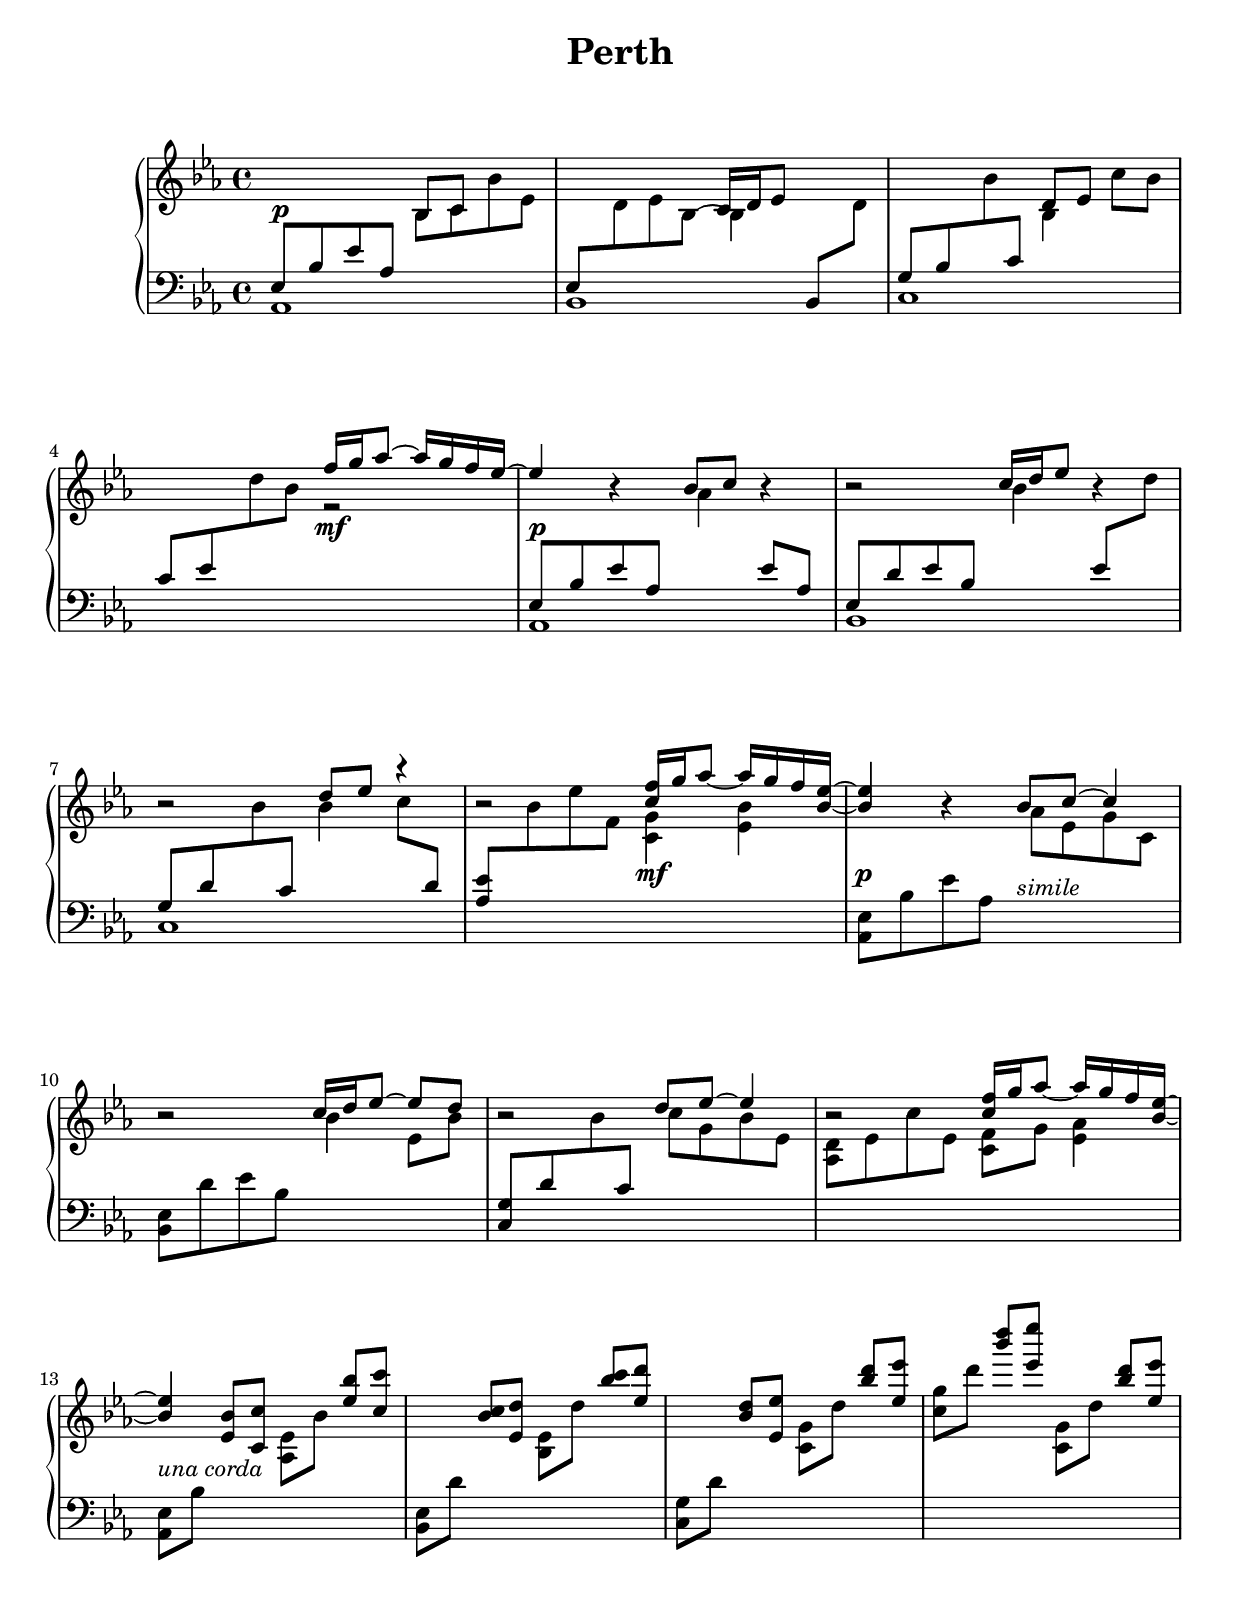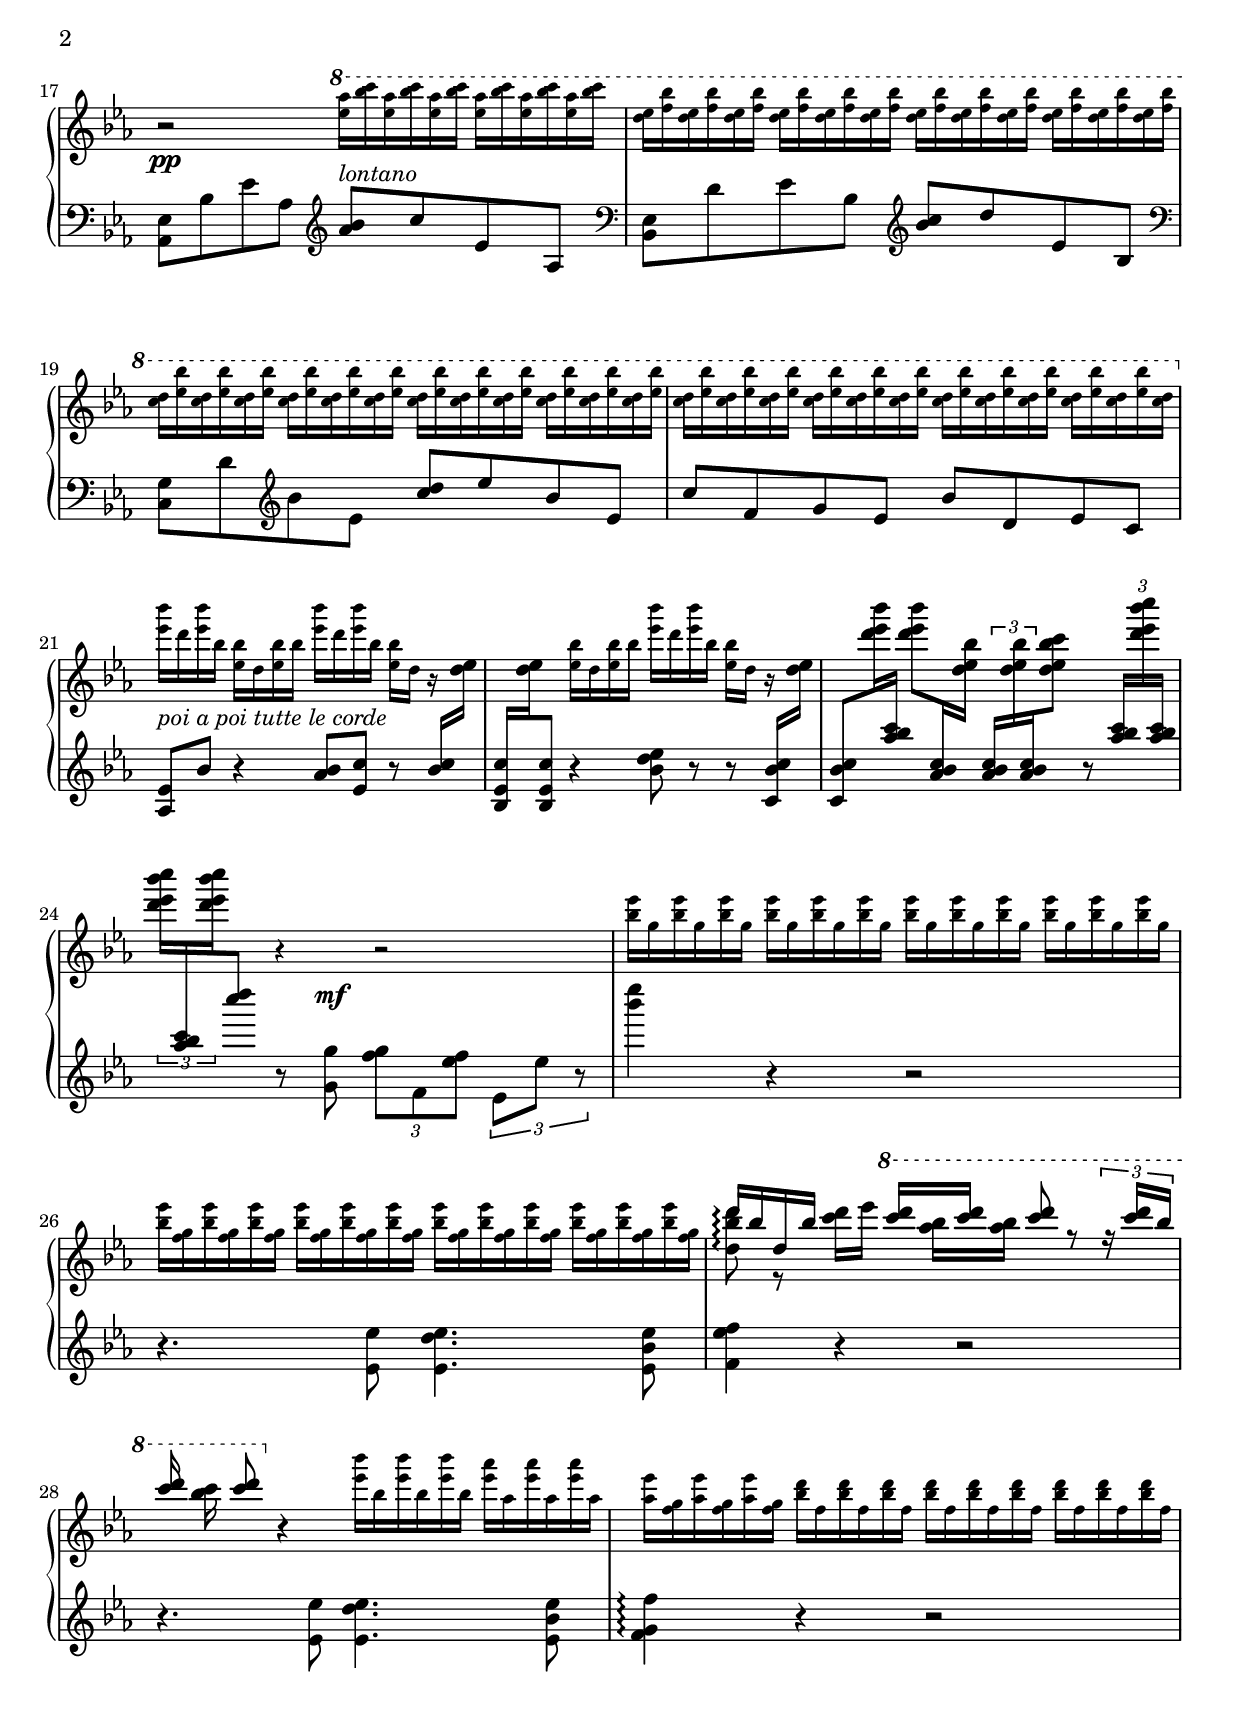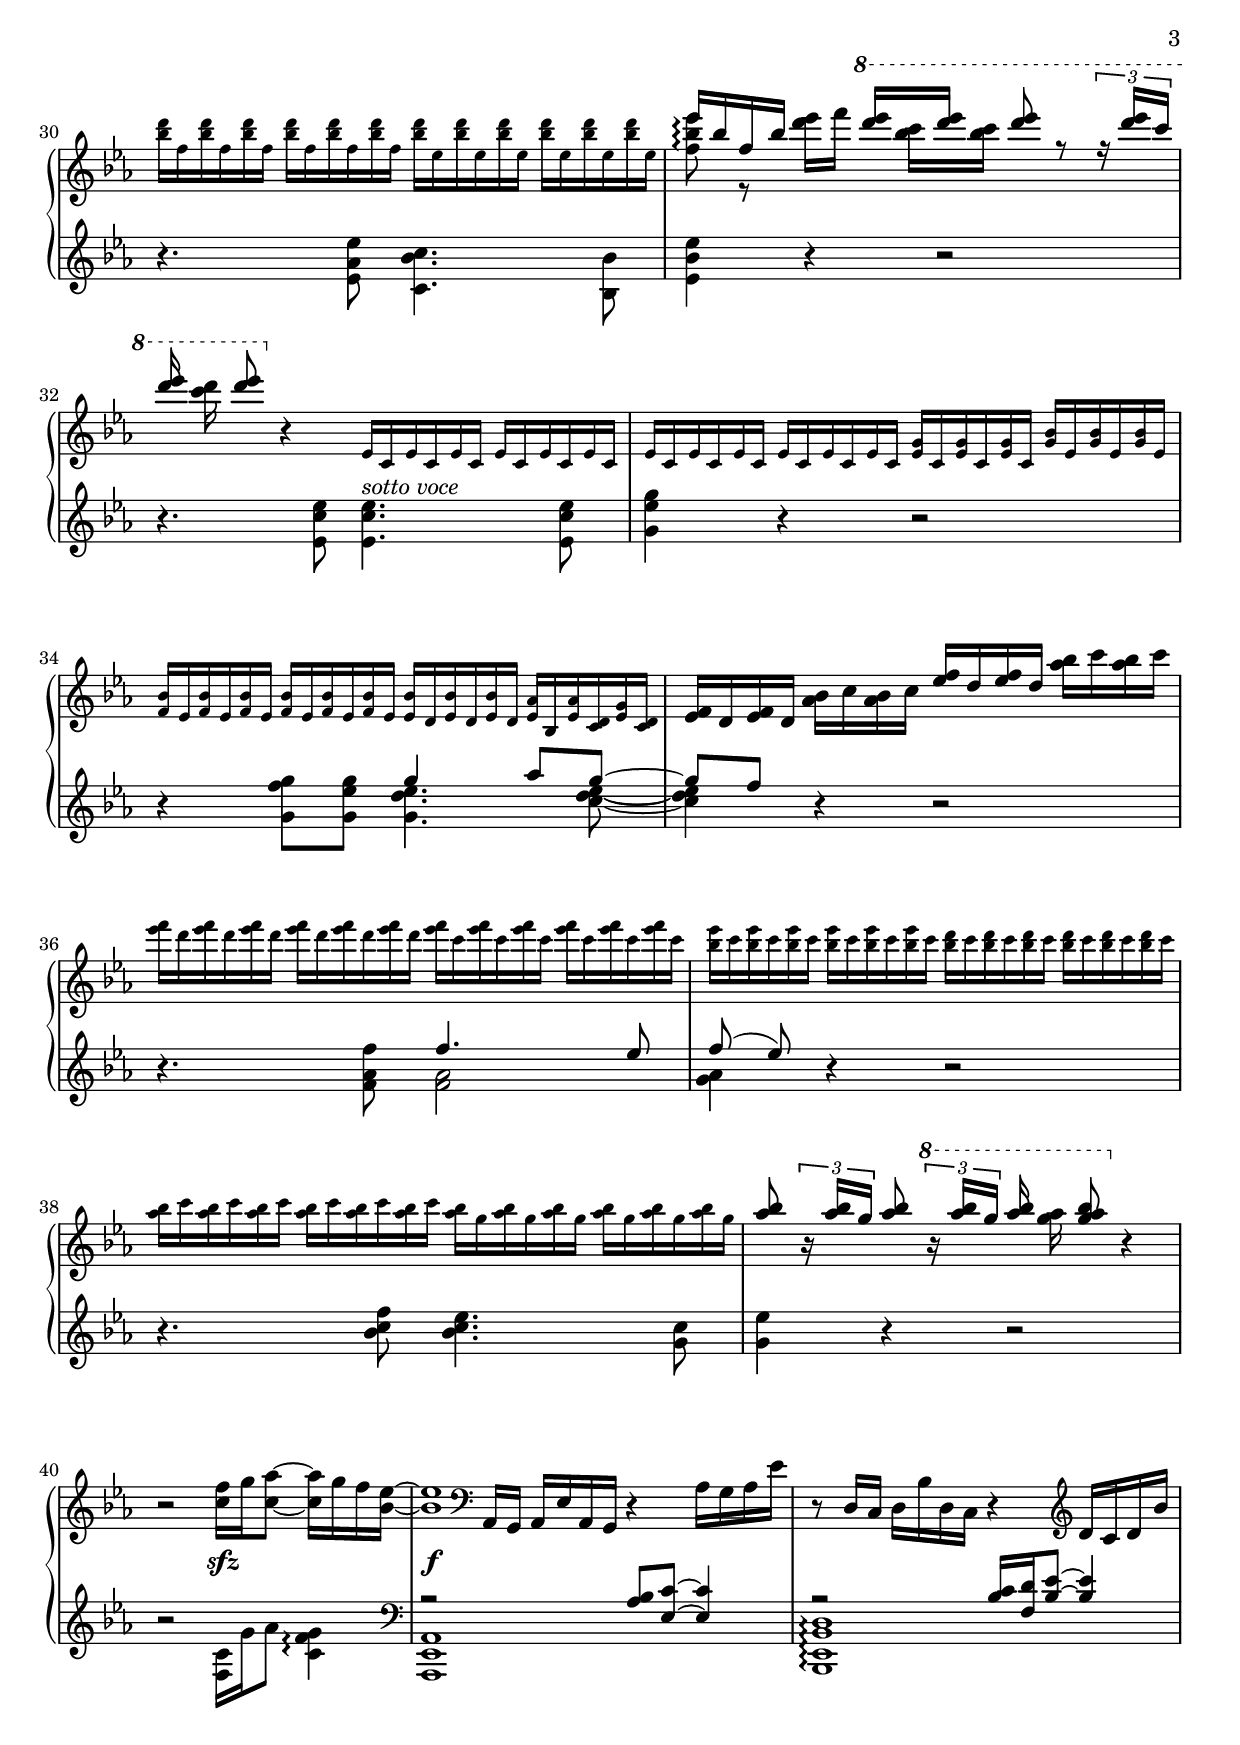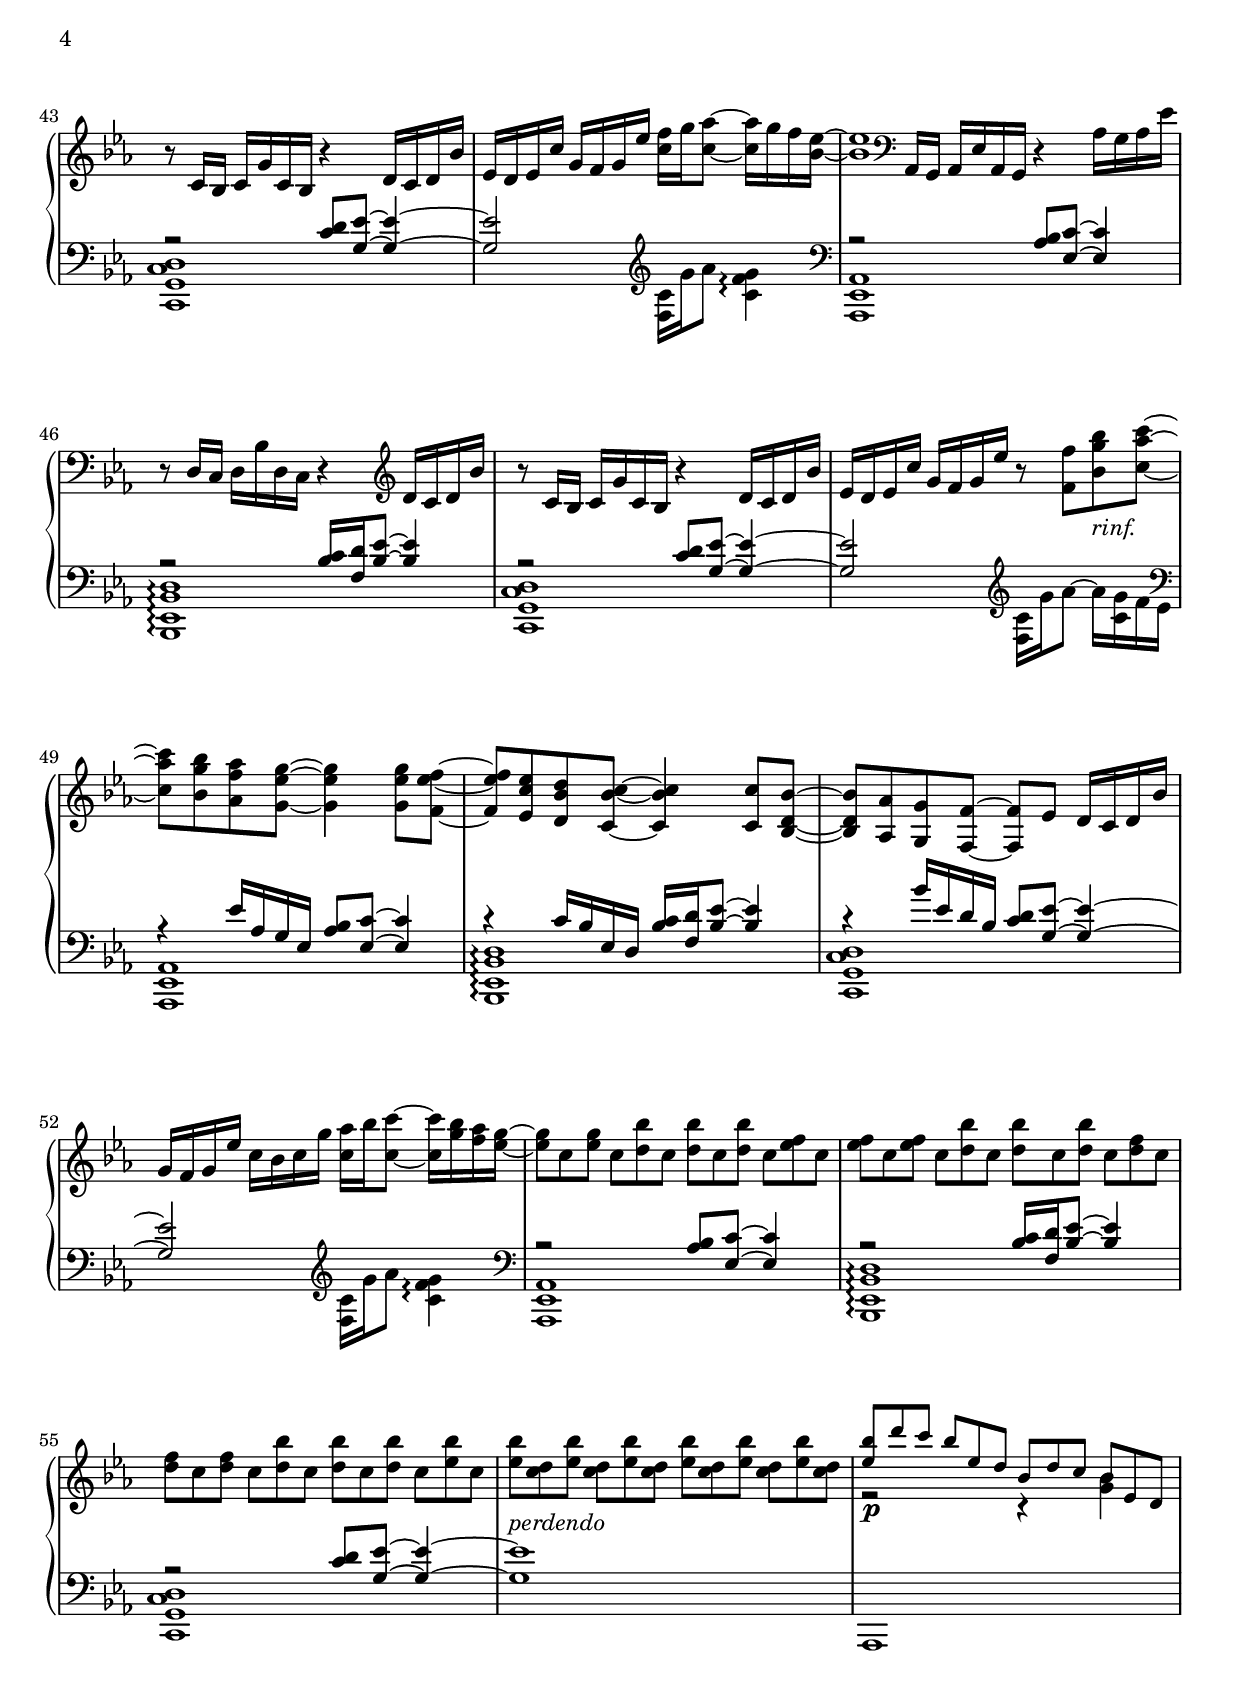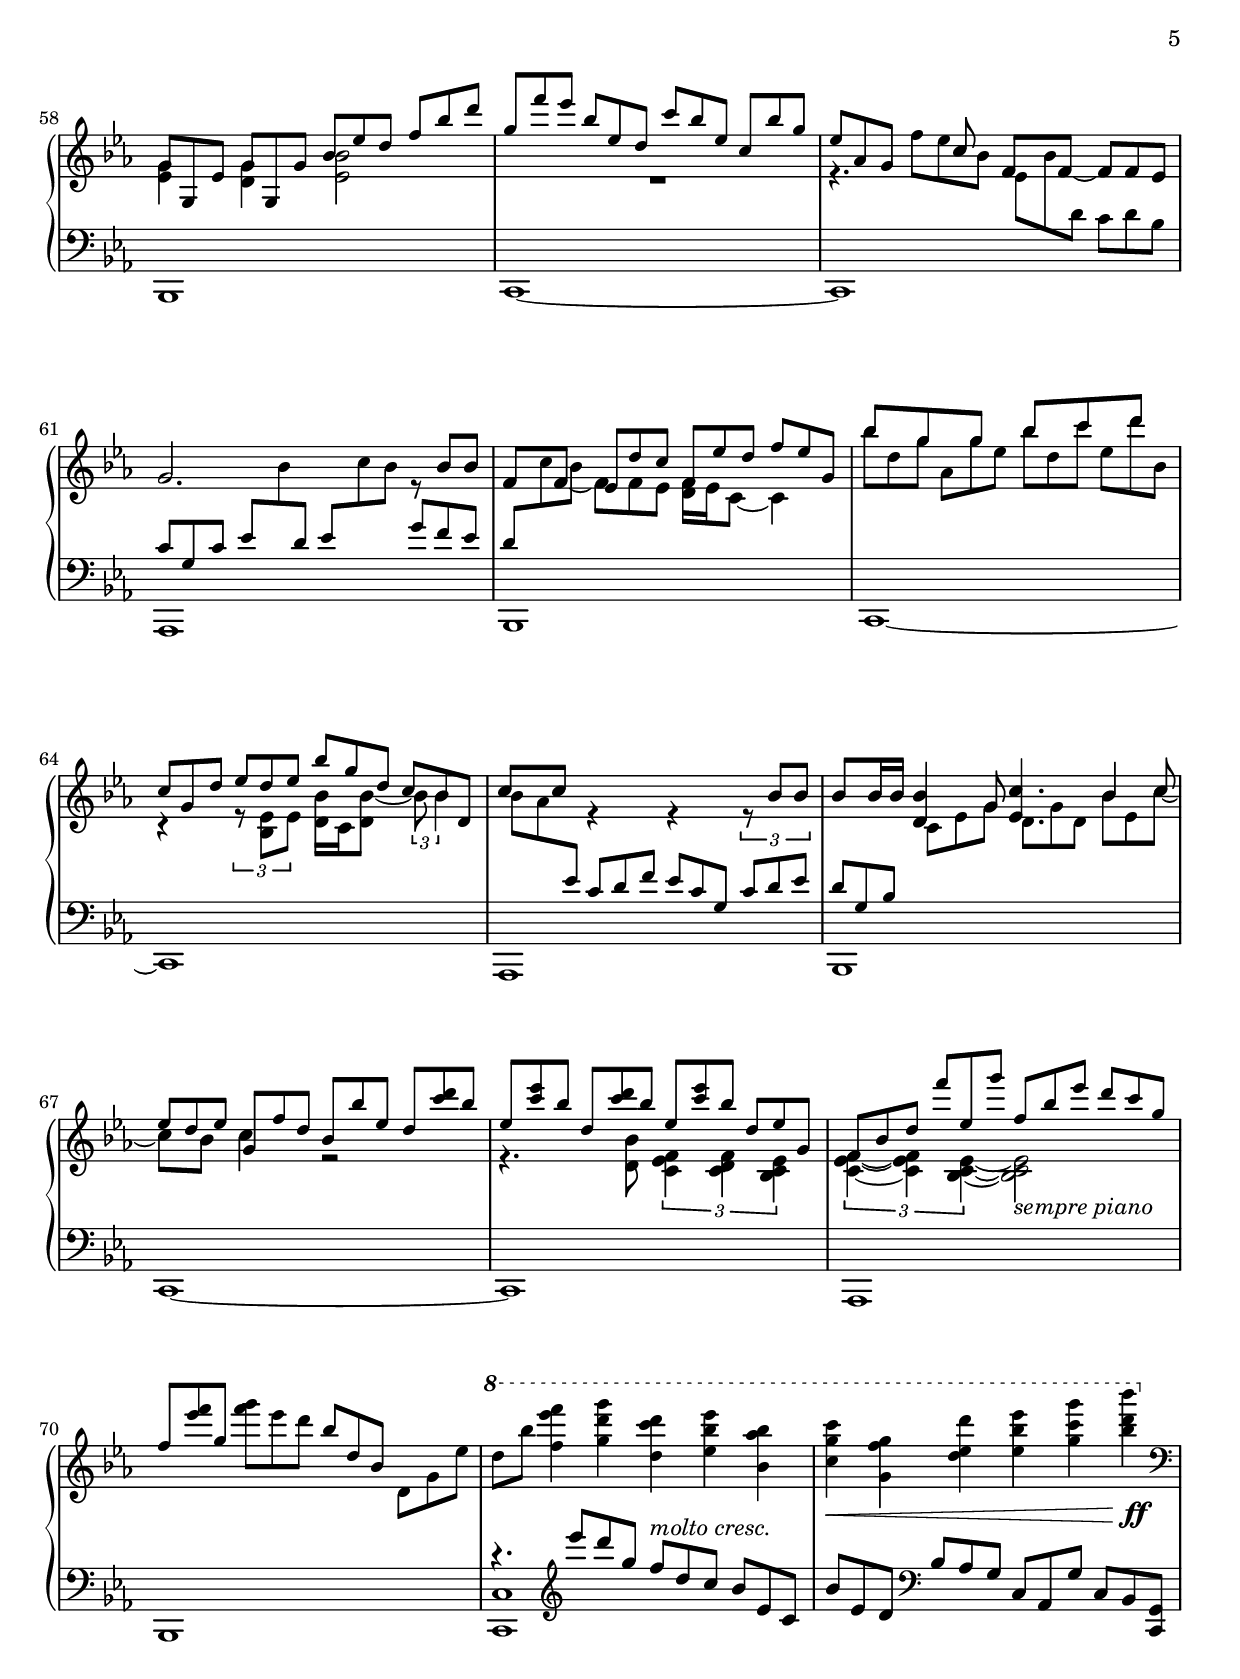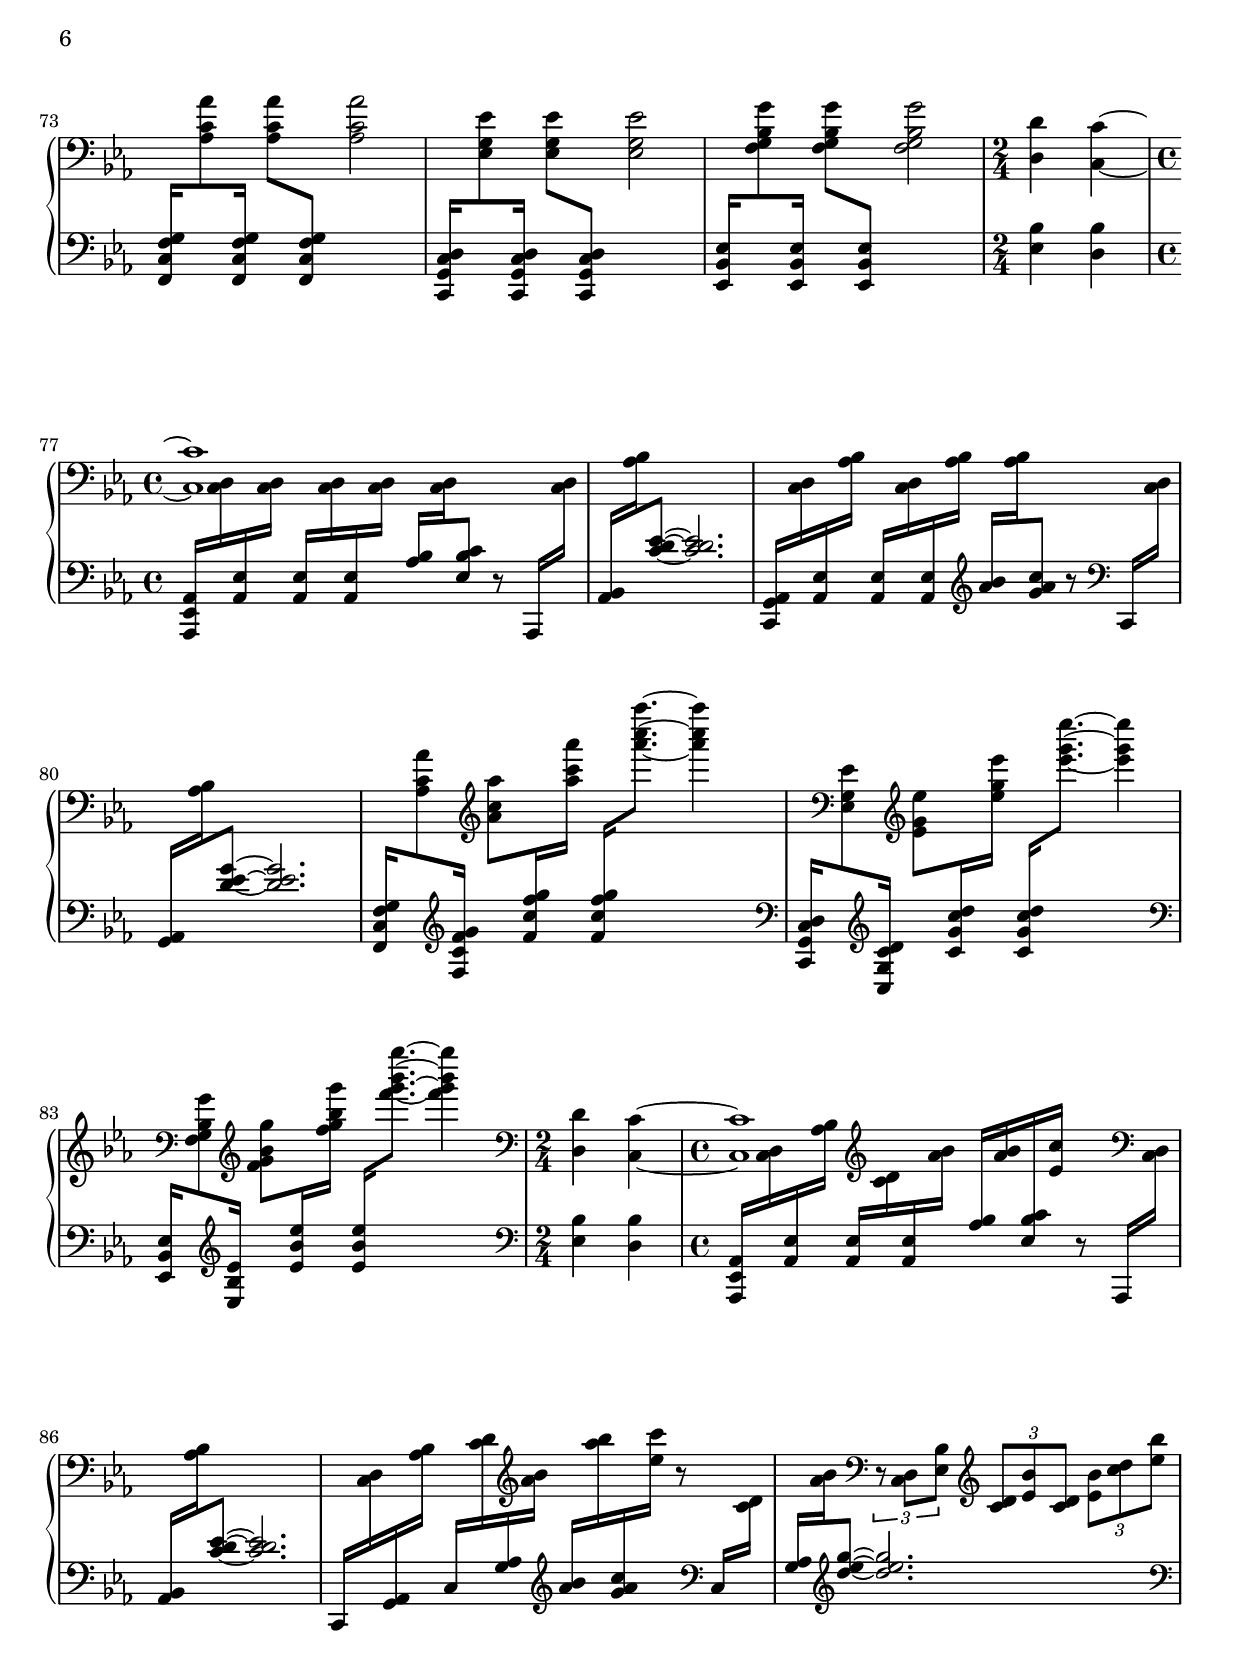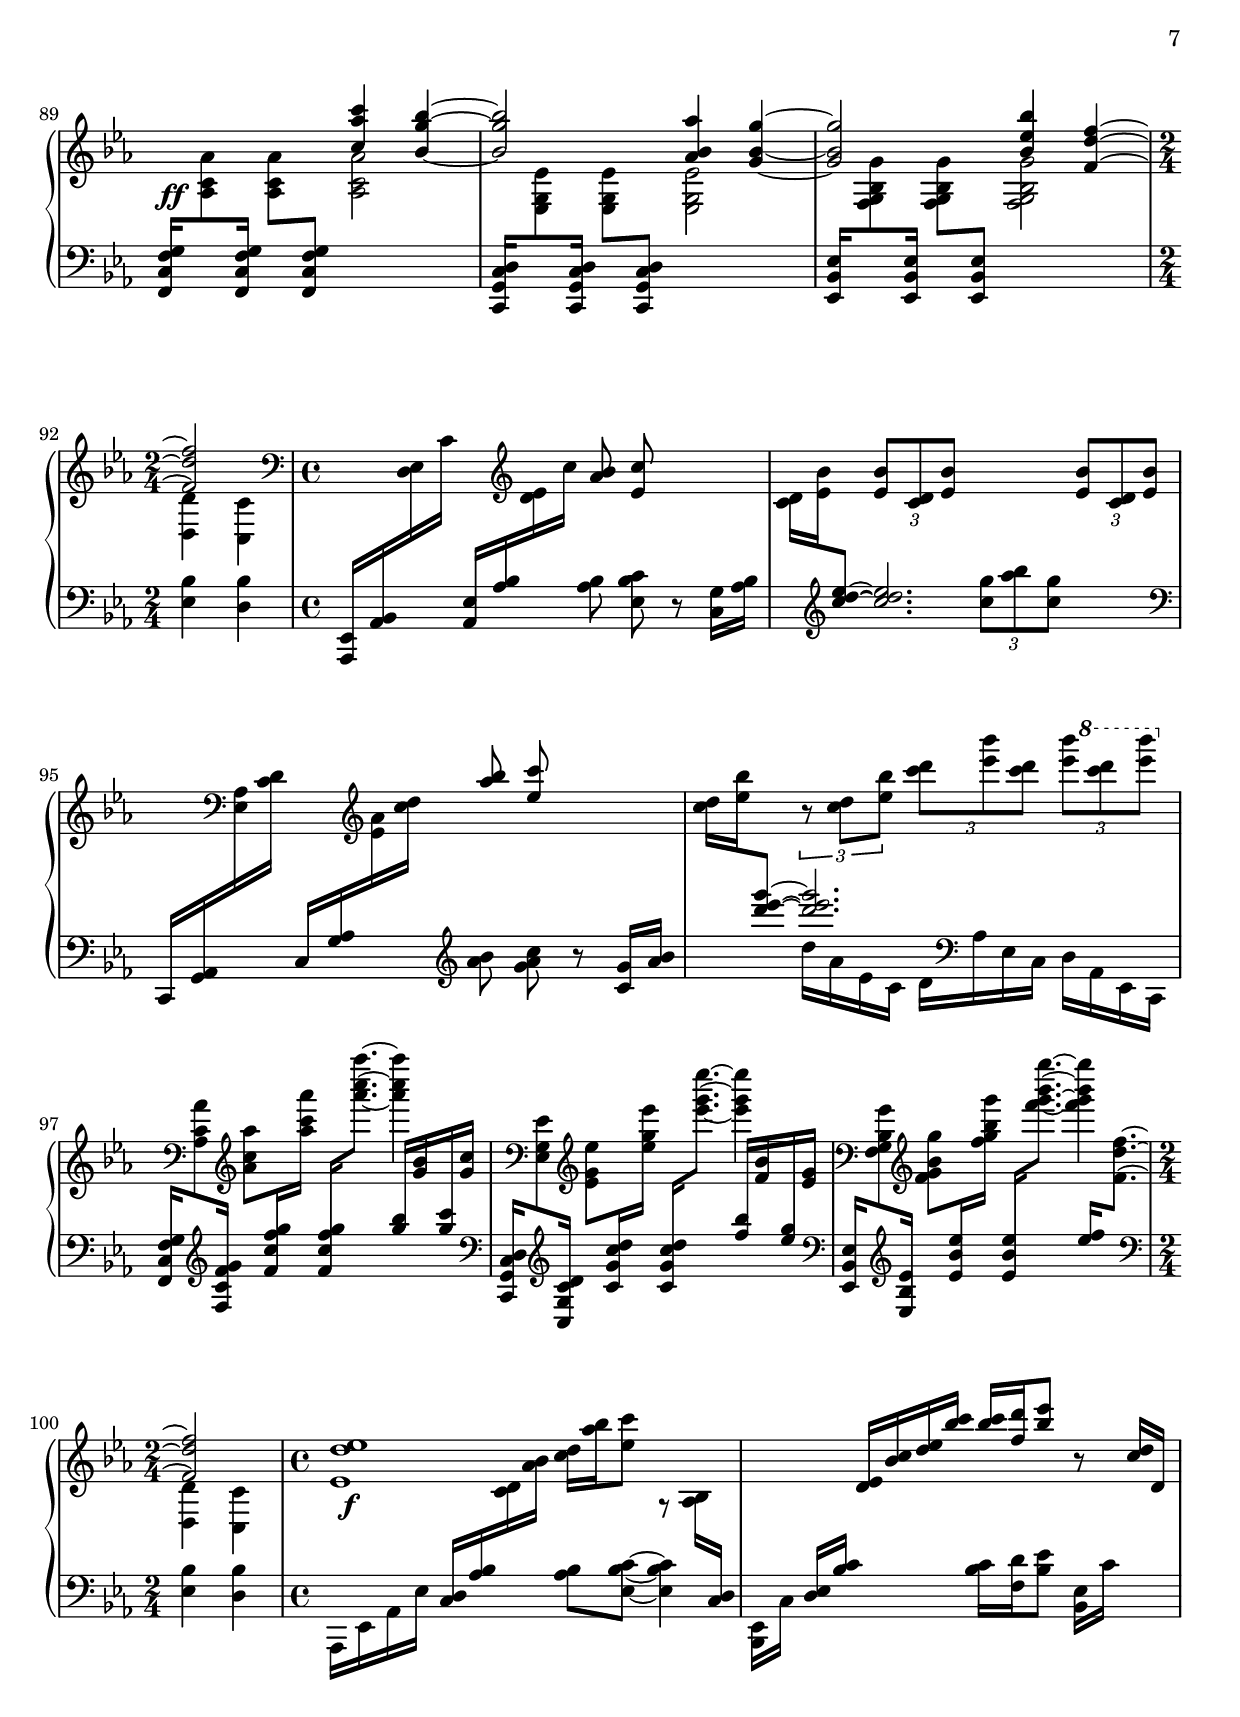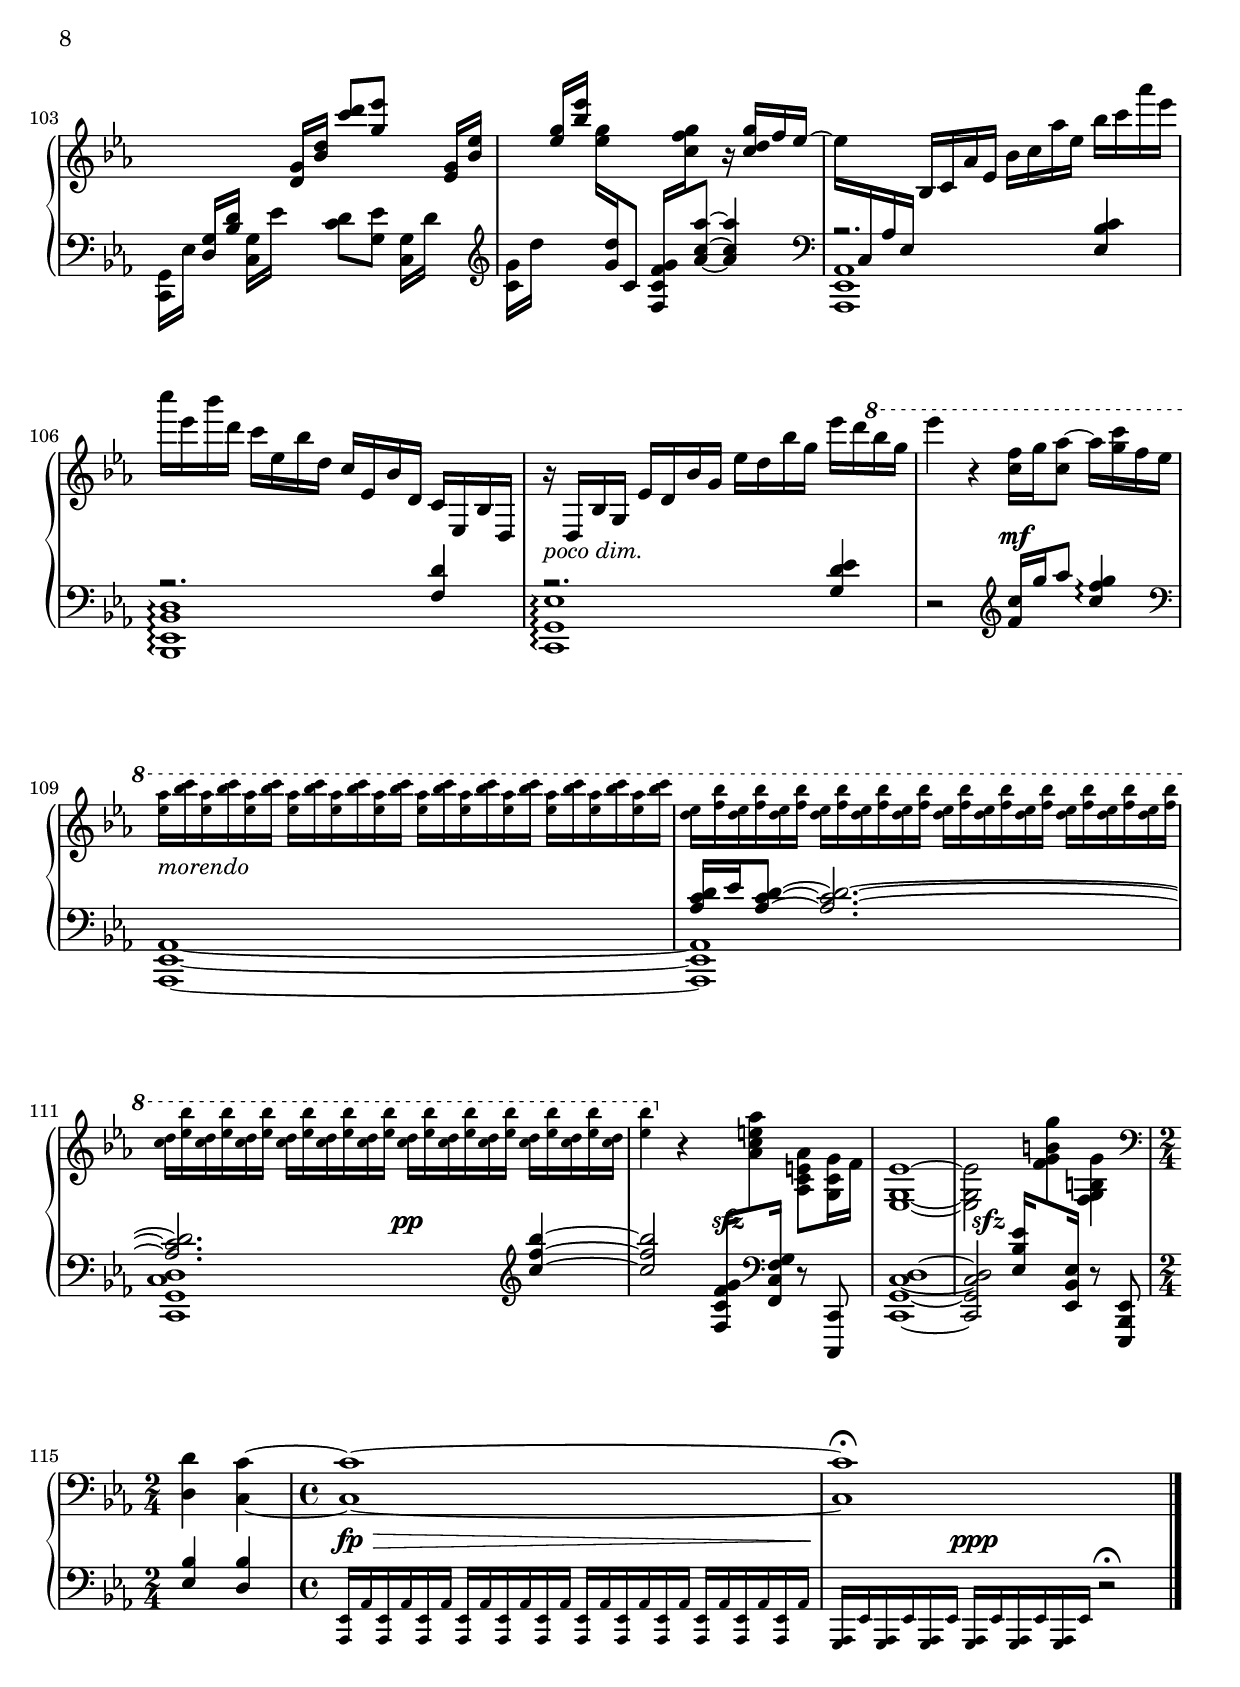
% Perth by Bon Iver
% transcribed for Piano

\version "2.18.2"

\header {
	title = "Perth"
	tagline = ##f
}
\paper {
	ragged-last-bottom = false
}


lh = { \change Staff = "LH" }
rh = { \change Staff = "RH" }
su = { \stemUp }
sn = { \stemNeutral }
sd = { \stemDown }
trips =
#(define-music-function (parser location my-music)
    (ly:music?)
    #{ \tuplet 3/2 { $my-music } #}
)
treb = { \clef treble }
bass = { \clef bass }


% intro

rhIntro = \relative c' {
    \su
    s2 bes8 c s4 |
    s2 c16 d es8 s4 |
    s2 d8 es s4 |
    s2 <<{ f'16 g aes8~ aes16 g f es~ | es4 }\\{ r2 | s4 }>>

        r4 bes8 c r4 |
    r2 c16 d es8 r4 |
    r2 d8 es r4 |
    r2 <f c>16 g aes8~ aes16 g f <es bes>~ |

    <es bes>4 r4 <<{ bes8 c~ c4 }\\{aes8 es g c, }>> |
    r2 <<{ c'16 d es8~ es d }\\{ bes4 es,8 bes' }>> |
    r2 <<{ d8 es~ es4 }\\{ c8 g bes es, }>> |
    r2 <f' c>16 g aes8~ aes16 g f <es bes>~ |

    \su <es bes>4 <bes es,>8 <c c,> s4 <bes' es,>8 <c c,> |
    s4 <c, bes>8 <d es,> s4 <c' bes>8 <d es,> |
    s4 <d, bes>8 <es es,> s4 <d' bes>8 <es es,> |
    s4 <d' bes>8 <es es,> s4 <d, bes>8 <es es,> |

    \sn
    r2 \ottava #1 \tiny <aes es>16*2/3 <bes c> <aes es> <bes c> <aes es> <bes c>
                              <aes es> <bes c> <aes es> <bes c> <aes es> <bes c> |
    <es, d>    <f bes> <es d> <f bes> <es d> <f bes> <es d> <f bes> <es d> <f bes> <es d> <f bes>
        <es d> <f bes> <es d> <f bes> <es d> <f bes> <es d> <f bes> <es d> <f bes> <es d> <f bes> |
    <d c>     <es bes'> <d c> <es bes'> <d c> <es bes'> <d c> <es bes'> <d c> <es bes'> <d c> <es bes'>
        <d c> <es bes'> <d c> <es bes'> <d c> <es bes'> <d c> <es bes'> <d c> <es bes'> <d c> <es bes'> |
    <d c>     <es bes'> <d c> <es bes'> <d c> <es bes'> <d c> <es bes'> <d c> <es bes'> <d c> <es bes'>
        <d c> <es bes'> <d c> <es bes'> <d c> <es bes'> <d c>16*4/5 <es bes'> <d c> <es bes'> <d c> |

    \ottava #0
    <es bes'>16 d <es bes'> bes <es, bes'> d <es bes'> bes' <es bes'> d <es bes'> bes <es, bes'> d r s |
    s4 <es bes'>16 d <es bes'> bes' <es bes'> d <es bes'> bes <es, bes'> d r s |
    s1 |
    s4 r4 r2 |
}

lhIntro = \relative c {
    <<{ es8 bes' es aes, \rh\sd bes c bes' es, |
        \lh\su es,8 \rh\sd d' es bes~ bes4 \lh\su bes,8 \rh\sd d' |
        \lh\su g,8 bes \rh\sd bes' \lh\su c, \rh\sd bes4 c'8 bes |
        \lh\su c,8 es \rh\sd d' bes s2 |
      } \\
      { aes,,1 | bes | c | s | }
    >>

    <<{ \lh\su es8 bes' es aes, \rh\sd aes'4 \lh\su es8 aes, |
        es d' es bes \rh\sd bes'4 \lh\su es,8 \rh\sd d' |
        \lh\su g,,8 d' \rh\sd bes' \lh\su c, \rh\sd bes'4 c8 \lh\su d, |
        <es aes,>8 \rh\sd bes' es f, <g c,>4 <bes es,> |
      } \\
      { aes,,1 | bes | c | s | }
    >>

    \lh\sn <es aes,>8 bes' es aes, s2 |
    <es bes>8 d' es bes s2 |
    \su <g c,>8 d' \rh\sd bes' \lh\su c, s2 |
    \rh\sd <d aes>8 es c' es, <f c> g <aes es>4 |

    \lh\sd <es, aes,>8 bes' s4 \rh <es aes,>8 bes' s4 |
    \lh    <es,, bes>8 d'   s4 \rh <es bes>8 d'    s4 |
    \lh    <g,, c,>8   d'   s4 \rh <g c,>8 d'      s4 |
           <g c,>8     d'   s4     <g,, c,>8 d'    s4 |

    \lh\sn <es,, aes,>8 bes' es aes, \treb <bes' aes> c es, aes, |
    \bass <es bes>8 d' es bes \treb <c' bes> d es, bes |
    \bass <g c,>8 d' \treb bes' es, <d' c> es bes es, |
    c'8 f, g es bes' d, es c |

    <es aes,>8 bes' r4 <bes aes>8 <c es,> r8 \su <c bes>16 \rh\sd <d es> |
    \lh\su <c es, bes>16 \rh\sd <d es> \lh\su <c es, bes>8  r4  \sn <bes d es>8 r  r \su <c bes c,>16 \rh\sd <d es> |
    \lh\su <c bes c,>8] \rh\sd <d' es bes'>16 \lh\su <c bes aes>
        \rh\sd <d es bes'>8 \lh\su <c, bes aes>16 \rh\sd <d es bes'>
        \lh\su \trips {<c bes aes>16 \rh\sd <d es bes'> \lh\su <c bes aes>} \rh\sd <d es bes' c>8
        \lh\su r8 \trips {<c' bes aes>16 \rh\sd <d es bes' c> \lh\su <c bes aes>} |
    \rh\sd \trips {<d es bes' c>16 \lh\su <c bes aes> \rh\sd <d es bes' c>} \lh\su <c' d>8 \sn
        r8 <g, g,> \sd \trips {<g f>8 f, <f' es>} \trips {es,8 es' r} |
}


% stanza one

rhOne = \relative c''' {
    \tiny <bes es>16*2/3 g <bes es> g <bes es> g <bes es> g <bes es> g <bes es> g
        <bes es>         g <bes es> g <bes es> g <bes es> g <bes es> g <bes es> g |
    <bes es> <g f> <bes es> <g f> <bes es> <g f> <bes es> <g f> <bes es> <g f> <bes es> <g f>
        <bes es> <g f> <bes es> <g f> <bes es> <g f> <bes es> <g f> <bes es> <g f> <bes es> <g f> |
    \normalsize <<{ d'16 bes d, bes' s8 \ottava #1 <d' c>16[ s <d c>] s <d c>8 r \trips {r16 <d c> bes} } \\
                  { <d, bes d,>8\arpeggio r  <d c>16[ es] s <bes' aes>[  s <bes aes>] }>> |
    <<{ <d c>16 s <d c>8 }\\{ s16 <c bes> }>> \ottava #0 r4
        \tiny <es, bes'>16*2/3 bes <es bes'> bes <es bes'> bes  <es aes> aes, <es' aes> aes, <es' aes> aes, |
    <aes es'> <g f> <aes es'> <g f> <aes es'> <g f>  <bes d> f <bes d> f <bes d> f
        <bes d> f <bes d> f <bes d> f          <bes d> f <bes d> f <bes d> f |
    <bes d> f <bes d> f <bes d> f <bes d> f <bes d> f <bes d> f
        <bes d> es, <bes' d> es, <bes' d> es, <bes' d> es, <bes' d> es, <bes' d> es, |
    \normalsize <<{ es'16 bes f bes  s8 \ottava #1 <es' d>16[ s  <es d>] s  <es d>8 r \trips {r16 <es d> c} } \\
                  { <es, bes f >8\arpeggio r  <es d>16[ f] s <c' bes>[  s <c bes>] }>> |
    <<{ <es d>16 s <es d>8 }\\{ s16 <d c> }>> \ottava #0 r4 \tiny es,,,16*2/3 c es c es c es c es c es c |

    es c es c es c es c es c es c  <es g> c <es g> c <es g> c <g' bes> es <g bes> es <g bes> es |
    <f bes> es <f bes> es <f bes> es <f bes> es <f bes> es <f bes> es
        <es bes'> d <es bes'> d <es bes'> d  <es aes> bes <es aes> <d c> <es g> <d c> |
    \normalsize \su <es f>16 d <es f> d \sd <bes' aes> c <bes aes> c
                \su <es f>   d <es f> d \sd <bes' aes> c <bes aes> c |
    \tiny \sn <es f>16*2/3 d <es f> d <es f> d <es f> d <es f> d <es f> d
        <es f> c <es f> c <es f> c <es f> c <es f> c <es f> c |
    <bes es> c <bes es> c <bes es> c <bes es> c <bes es> c <bes es> c
        <bes d> c <bes d> c <bes d> c <bes d> c <bes d> c <bes d> c |
    <bes aes> c <bes aes> c <bes aes> c <bes aes> c <bes aes> c <bes aes> c
        <bes aes> g <bes aes> g <bes aes> g <bes aes> g <bes aes> g <bes aes> g |
    \normalsize \su <bes aes>8 \trips {r16 <bes aes> g} <bes aes>8 \ottava #1 \trips {r16 <bes' aes> g}
        <<{ <bes aes>16 s <bes aes g>8 }\\{ s16 <aes g> }>> \ottava #0 r4 \sn |
    r2 <f, c>16 g <aes c,>8~ <aes c,>16 g f <es bes>~ |
}

lhOne = \relative c'''' {
    <bes es>4 r r2 |
    r4. <es,, es,>8 <es d es,>4. <es bes es,>8 |
    <f es f,>4 r r2 |
    r4. <es es,>8 <es d es,>4. <es bes es,>8 |
    <f g, f>4 \arpeggio r r2 |
    r4. <es aes, es>8 <c bes c,>4. <bes bes,>8 |
    <es bes es,>4 r r2 |
    r4. <es c es,>8 <es c es,>4. <es c es,>8 |

    <g es g,>4 r r2 |
    r4 <g f g,>8 <g es g,> <<{ g4 aes8 g~ | g[ f] }\\{<es d g,>4. <es d c>8~ | <es d c>4}>>
        r4 r2 |
    r4. <f aes, f>8 <<{ f4. es8 | f8( es) }\\{ <aes, f>2 | <aes g>4 }>>
        r4 r2 |
    r4. <f' c bes>8 <es c bes>4. <c g>8 |
    <es g,>4 r r2 |
    r2 <c, f,>16 g' aes8 <g f c>4\arpeggio |
}


% still alive who you love

rhAlive = \relative c'' {
    <es bes>1*1/8 \bass aes,,,16 g aes es' aes, g  r4  aes'16 g aes es' |
    r8 d,16 c  d bes' d, c  r4  \treb d'16 c d bes' |
    r8 c,16 bes  c g' c, bes  r4  d16 c d bes' |
    es,16 d es c'  g f g es'  <f c> g <aes c,>8~  <aes c,>16 g f <es bes>~ |

    <es bes>1*1/8 \bass aes,,,16 g aes es' aes, g  r4  aes'16 g aes es' |
    r8 d,16 c  d bes' d, c  r4  \treb d'16 c d bes' |
    r8 c,16 bes  c g' c, bes  r4  d16 c d bes' |
    es,16 d es c'  g f g es'  r8 <f f,>  <bes g bes,> <c aes c,>~ |

    <c aes c,>8 <bes g bes,>  <aes f aes,> <g es g,>~  <g es g,>4  <g es g,>8 <f es f,>~ |
    <f es f,>8 <es c es,>  <d bes d,> <c bes c,>~  <c bes c,>4  <c c,>8 <bes d, bes>~ |
    <bes d, bes>8 <aes aes,>  <g g,> <f f,>~  <f f,> es  d16 c d bes' |
    g16 f g es'  c bes c g'  <aes c,> bes <c c,>8~  <c c,>16 <bes g> <aes f> <g es>~ |

    <g es>8*2/3 c, <es g> c <d bes'> c  <d bes'> c <d bes'> c <es f> c |
    <es f> c <es f> c <d bes'> c  <d bes'> c <d bes'> c <d f> c |
    <d f> c <d f> c <d bes'> c  <d bes'> c <d bes'> c <es bes'> c |
    <es bes'> <d c> <es bes'> <d c> <es bes'> <d c>  <es bes'> <d c> <es bes'> <d c> <es bes'> <d c> |
}

lhAlive = \relative c' {
    \bass
    <<{ r2 <bes aes>8 <c es,>8~ <c es,>4 | r2 <c bes>16 <d f,> <es bes>8~ <es bes>4 |
        r2 <d c>8 <es g,>8~ <es g,>4~ | <es g,>2 }
        \\
      { <aes,, es aes,>1 | <d bes es, bes>1\arpeggio | <d c g c,>1 | }
    >>
        \treb <c' f,>16 g' aes8 <g f c>4\arpeggio |
    \bass
    <<{ r2 <bes, aes>8 <c es,>8~ <c es,>4 | r2 <c bes>16 <d f,> <es bes>8~ <es bes>4 |
        r2 <d c>8 <es g,>8~ <es g,>4~ | <es g,>2 }
        \\
      { <aes,, es aes,>1 | <d bes es, bes>1\arpeggio | <d c g c,>1 | }
    >>
        \treb <c' f,>16 g' aes8~  aes16 <g c,> f es |

    \bass
    <<{ r4 es16 aes, g es  <bes' aes>8 <c es,>8~ <c es,>4 | r4 c16 bes es, d  <c' bes>16 <d f,> <es bes>8~ <es bes>4 |
        r4 bes'16 es, d bes  <d c>8 <es g,>8~ <es g,>4~ | <es g,>2 }
        \\
      { <aes,, es aes,>1 | <d bes es, bes>1\arpeggio | <d c g c,>1 | }
    >>
        \treb <c' f,>16 g' aes8 <g f c>4\arpeggio |
    \bass
    <<{ r2 <bes, aes>8 <c es,>8~ <c es,>4 | r2 <c bes>16 <d f,> <es bes>8~ <es bes>4 |
        r2 <d c>8 <es g,>8~ <es g,>4~ | <es g,>1 | }
        \\
      { <aes,, es aes,>1 | <d bes es, bes>1\arpeggio | <d c g c,>1 | }
    >>
}


% stanza two

rhTwo = \relative c''' {
    <<{ \small <bes es,>8*2/3 d c  bes es, d  bes d c  bes es, d |
        g g, es'  g g, g'  bes es d  f bes d |
        g, f' es  bes es, d  c' bes es,  c bes' g |
        es aes, g  \sd f' es bes  es, bes' \lh d,  c d bes |

        \su c g c  es \rh\sd bes' \lh\su d,  es \rh\sd c' bes  \lh\su g f es |
        d \rh\sd c' bes  \su es, d' c  f, es' d  f es g, |
        \sd bes' d, g  aes, g' es  bes' d, c'  es, d' bes, |
        \su c g d'  es d es  bes' g d  c bes d, |

        \sd bes' aes \lh\su es  c d f  es c g  c d es |
        d g, bes \rh\sd c es g  d g d  \sd bes' es, c' |
        \su es d es  g, f' d  bes bes' es,  d <d' c> bes |
        es, <es' c> bes  d, <d' c> bes  es, <es' c> bes  d, es g, |

        f bes d  f' es, g'  f, bes es  d c g |
        \su f <f' es> g,  \sd <g' f> es d  \su bes d, bes  \sd d, g es' \sn | \ottava #1
        d' bes' <f es' f>4*2/3 <g d' g> <d c' d> <es bes' es> <bes aes' bes> |
        <c g' c> <g f' g> <d' es d'> <es bes' es> <g c g'> <bes d bes'> | \ottava #0 }
        \\
      { r2 r4 <bes,, g> |
        <g es> <g d> <bes es,>2 |
        R1 |
        r4. \su c8  f, f~  f8*2/3 f es |

        g2.  r8*2/3 bes bes |
        f8 f~  \sd f8*2/3 f es  <f d>16 es c8~  c4 |
        \small\su bes''8*4/3 g g bes c d |
        \normalsize r4 \sd\trips {r8 <es,, bes> es} <bes' d,>16 c, <bes' d,>8~ \trips {bes8 bes4} | 

        \su c8 c  r4 r4  \trips {r8 bes bes} |
        bes8 bes16 bes  <bes d,>4*2/3 g8*2/3  <c es,>4.*2/3  \su bes4*2/3 c8*2/3~ |
        \sd c8 bes  c4  r2 |
        r4.  <bes d,>8  \trips {<f es c>4 <f d c> <es c bes>} |

        \trips {<f es c>4~ <f es c> <es c bes>~}  <es c bes>2  | s1 |
        s1 | s1 |
      }
    >>
}

lhTwo = \relative c, {
    aes1 | bes | c~ | c |
    aes1 | bes | c~ | c |
    aes1 | bes | c~ | c |
    aes1 | bes |
    <<{ r4.*2/3 \treb es''''8*2/3 d g, f d c bes es, c | bes' es, d \bass bes aes g c, aes g' c, bes <g c,> }
        \\
        { <c, c'>1 | }
    >>
}


% you're breaking your ground

rhBreaking = \relative c' {
    \bass \normalsize
    s1*3 |
    \time 2/4 <d d,>4 <c c,>~ | \time 4/4
    <c c,>1 |
    s1*3 |

    s1*3 |
    \bass\time 2/4 <d d,>4 <c c,>~ | \time 4/4
    <c c,>1 |
    s1*2 |
    s4 \bass\trips{r8 <d, c> <es bes'>} \treb\trips{<d' c> <es bes'> <d c>} \trips{<es bes'> <d' c> <es bes'>} |

    \treb \su s2 <c aes' c>4 <bes g' bes>~ |
    <bes g' bes>2  <aes bes aes'>4 <g bes g'>~ |
    <g bes g'>2  <<{ <bes es bes'>4 <f d' f>~ |
    \time 2/2 <f d' f>2 }\\{ s2 <d d,>4 <c c,> }>> | \bass\time 4/4
    s1*3 |
    s4 \sd\trips{r8 <c' d> <es bes'>} \trips{<c' d> <es bes'> <c d>} \trips{<es bes'> \ottava #1 <c' d> <es bes'>} \ottava #0 |

    \su s2. \lh <bes, g>16 \rh <bes, g> \lh <c' g> \rh <c, g> |
    s2. \lh <bes' f>16 \rh <bes, f> \lh <g' es> \rh <g, es> |
    <<{ s2. \lh <f' es>16 \rh\sd <f d f,>8.~ | \time 2/4 \su<f d f,>2 }\\
      { s1 | \time 2/4 <d, d,>4 <c c,> | }>> |
    \time 4/4
}

lhBreaking = \relative c' {
    % nearly all the martellati are beamed together for rhythmic clarity,
    % so this 28-bar section is pretty long
    \bass
    \su <g f c f,>16 \rh\sd <aes c aes'>8 \lh\su <g f c f,>16 \rh\sd <aes c aes'>8 \lh\su <g f c f,>
        \rh\sd <aes c aes'>2 |
    \lh\su <d, c g c,>16 \rh\sd <es g es'>8 \lh\su <d c g c,>16 \rh\sd <es g es'>8 \lh\su <d c g c,>
        \rh\sd <es g es'>2 |
    \lh\su <es bes es,>16 \rh\sd <f g bes g'>8 \lh\su <es bes es,>16 \rh\sd <f g bes g'>8 \lh\su <es bes es,>
        \rh\sd <f g bes g'>2 |
    \time 2/4 \lh\sn <es bes'>4 <d bes'> | \time 4/4
    \lh\su <aes es aes,>16 \rh\sd <c d> \lh\su <es aes,> \rh\sd <c d>
        \lh\su <es aes,> \rh\sd <c d> \lh\su <es aes,> \rh\sd <c d>
        \lh\su <bes' aes> \rh\sd <c, d> \lh\su <c' bes es,>8
        r8 aes,,16 \rh\sd <c' d> |
    \lh\su <aes bes>16 \rh\sd <aes' bes> \lh\su <c d es>8~ <c d es>2. |
    \lh\su\bass <aes, g c,>16 \rh\sd <c d> \lh\su <es aes,> \rh\sd <aes bes>
        \lh\su <es aes,> \rh\sd <c d> \lh\su <es aes,> \rh\sd <aes bes>
        \lh\su \treb<bes' aes> \rh\sd <aes, bes> \lh\su <c' aes g>8
        r8 \bass c,,,16 \rh\sd <c' d> |
    \lh\su <g aes>16 \rh\sd <aes' bes> \lh\su <d es g>8~ <d es g>2. |
    
    \bass\su <g, f c f,>16 \rh\sd\bass <aes c aes'>8 \lh\su \treb <g' f c f,>16 \rh\sd \treb <aes c aes'>8
        \lh\su <g' f c f,>16 \rh\sd <aes c aes'> \lh\su <g f c f,> \rh\sd <aes' c aes'>8.~ <aes c aes'>4 |
    \lh\su \bass <d,,,, c g c,>16 \rh\sd \bass <es g es'>8 \lh\su \treb <d' c g c,>16 \rh\sd \treb <es g es'>8
        \lh\su <d' c g c,>16 \rh\sd <es g es'> \lh\su <d c g c,> \rh\sd <es' g es'>8.~ <es g es'>4 |
    \lh\su \bass <es,,, bes es,>16 \rh\sd \bass <f g bes g'>8 \lh\su \treb <es' bes es,>16 \rh\sd \treb <f g bes g'>8
        \lh\su <es' bes es,>16 \rh\sd <f g bes g'> \lh\su <es bes es,> \rh\sd <f' g bes g'>8.~ <f g bes g'>4 |
    \time 2/4 \lh\sn \bass <es,,, bes'>4 <d bes'> | \time 4/4
    \lh\su <aes es aes,>16 \rh\sd <c d> \lh\su <es aes,> \rh\sd <aes bes>
        \lh\su <es aes,> \rh\sd\treb <c' d> \lh\su <es, aes,> \rh\sd <aes' bes>
        \lh\su <bes, aes> \rh <bes' aes> \lh <c, bes es,> \rh <c' es,>
        \lh r8 aes,,,16 \rh\sd\bass <c' d> |
    \lh\su <aes bes>16 \rh\sd <aes' bes> \lh\su <c d es>8~ <c d es>2. |
    c,,16 \rh\sd <c' d> \lh\su <g aes> \rh\sd <aes' bes>
        \lh\su c, \rh\sd <c' d> \lh\su <g aes> \rh\sd\treb<aes' bes>
        \lh\su\treb <bes aes> \rh\sd <bes' aes> \lh\su <c, aes g> \rh\sd <c' es,>
        r8 \lh\su\bass c,,,16 \rh\sd <c' d> |
    \lh\su <g aes>16 \rh\sd <aes' bes> \lh\su\treb <d es g>8~ <d es g>2. |

    \lh\su\bass <g,, f c f,>16 \rh\sd <aes c aes'>8 \lh\su <g f c f,>16 \rh\sd <aes c aes'>8 \lh\su <g f c f,>
        \rh\sd <aes c aes'>2 |
    \lh\su <d, c g c,>16 \rh\sd <es g es'>8 \lh\su <d c g c,>16 \rh\sd <es g es'>8 \lh\su <d c g c,>
        \rh\sd <es g es'>2 |
    \lh\su <es bes es,>16 \rh\sd <f g bes g'>8 \lh\su <es bes es,>16 \rh\sd <f g bes g'>8 \lh\su <es bes es,>
        \rh\sd <f g bes g'>2 |
    \time 2/4 \lh\sn <es bes'>4 <d bes'> | \time 4/4
    \lh\su <es, aes,>16 <aes bes> \rh\sd <d es> c' \lh\su <es, aes,> <aes bes> \rh\sd\treb <d es> c'
        <<{ <bes aes>8 <c es,> }\\{ \lh <bes, aes> <c bes es,> }>> \lh\sn r8 <g c,>16 <bes aes> |
    <<{ \rh\sd <c d>16 <es bes'> \lh\su\treb <c' d es>8~ <c d es>2. } \\
      { s4 \rh\sn\trips{<es, bes'>8 <d c> <es bes'>} \lh\trips{<g' c,> <aes bes> <g c,>} \rh\trips{<es, bes'> <d c> <es bes'>} }>> |
    \lh\su\bass c,,16 <g' aes> \rh\sd\bass <aes' es> <c d> \lh\su c, <g' aes> \rh\sd\treb <aes' es> <c d>
        <<{ <bes' aes>8 <c es,> }\\{ \lh\treb <bes, aes> <c aes g> }>> \lh\sn r8 <g c,>16 <bes aes> |
    <<{ \rh\sd <c d>16 <es bes'> \lh\su <d' es g>8~ <d es g>2. } \\
      { s4 d,16 aes es c d \bass aes es c d aes es c }>> |

    \su <g'' f c f,>16 \rh\sd \bass <aes c aes'>8 \lh\su \treb <g' f c f,>16 \rh\sd \treb <aes c aes'>8
        \lh\su <g' f c f,>16 \rh\sd <aes c aes'> \lh\su <g f c f,> \rh\sd <aes' c aes'>8.~ <aes c aes'>4 |
    \lh\su \bass <d,,,, c g c,>16 \rh\sd \bass <es g es'>8 \lh\su \treb <d' c g c,>16 \rh\sd \treb <es g es'>8
        \lh\su <d' c g c,>16 \rh\sd <es g es'> \lh\su <d c g c,> \rh\sd <es' g es'>8.~ <es g es'>4 |
    \lh\su \bass <es,,, bes es,>16 \rh\sd \bass <f g bes g'>8 \lh\su \treb <es' bes es,>16 \rh\sd \treb <f g bes g'>8
        \lh\su <es' bes es,>16 \rh\sd <f g bes g'> \lh\su <es bes es,> \rh\sd <f' g bes g'>8.~ <f g bes g'>4 |
    \time 2/4 \lh\sn \bass <es,,, bes'>4 <d bes'> | \time 4/4
}


% refrain

rhRefrain = \relative c'' {
    <<{ <es d es,>1 }\\
      { s4 \lh\su <c,, d>16 <aes' bes> \rh\sd <c d> <aes' bes> \sn <c d> <aes' bes> <c es,>8 r8 <aes,, bes>16 \lh <c, d> }>> |
    s8 \lh <d es>16 <bes' c> \rh <d es> <bes' c> <d es> <bes' c> <c bes> <d f,> <es bes>8  r8 <d, c>16 d, |
    s8 \lh\su <d, g>16 <bes' d>  \rh s8 <d g>16 <bes' d>  <d' c>8 <es g,>  s8 <es,, g>16 <bes' es> |
    s8 <es g>16 <bes' es>  \sd <g es> \lh\su <d g,> c,8  \rh s4  r16 <g'' d c> f es~ |

    \sd es \lh\su c,, aes' es  \rh\sn bes' c aes' es  bes' c aes' es  bes' c aes' es |
    c' es, bes' d,  c es, bes' d,  c es, bes' d,  c es, bes' d, |
    r16 d bes' g  es' d bes' g  es' d bes' g  es' d \ottava #1 bes' g |
    es'4  r  <f, c>16 g <aes c,>8~  aes16 <g c> f es |

    \tiny <aes es>16*2/3 <bes c> <aes es> <bes c> <aes es> <bes c> <aes es> <bes c> <aes es> <bes c> <aes es> <bes c>
        <aes es> <bes c> <aes es> <bes c> <aes es> <bes c> <aes es> <bes c> <aes es> <bes c> <aes es> <bes c> |
    <es, d>    <f bes> <es d> <f bes> <es d> <f bes> <es d> <f bes> <es d> <f bes> <es d> <f bes>
        <es d> <f bes> <es d> <f bes> <es d> <f bes> <es d> <f bes> <es d> <f bes> <es d> <f bes> |
    <d c>     <es bes'> <d c> <es bes'> <d c> <es bes'> <d c> <es bes'> <d c> <es bes'> <d c> <es bes'>
        <d c> <es bes'> <d c> <es bes'> <d c> <es bes'> <d c>16*4/5 <es bes'> <d c> <es bes'> <d c> |
    <es bes'>4 \normalsize \ottava #0 r4
        \lh\su <g,, f c f,>16 \rh\sd <aes c e aes>8 \lh\su\bass <g, f c f,>16 \rh\sd <aes c e aes>8 <g c g'>16 f' |
    <es g, es>1~ | <es g, es>2
        \lh\su <es bes es,>16 \rh\sd <f g b g'>8 \lh\su <es, bes es,>16 \rh\sd <f g b g'>4 |
    \bass \time 2/4 <d d'>4 <c c'>~ |
    \time 4/4 <c c'>1~ | <c c'>\fermata \bar "|."

}

lhRefrain = \relative c, {
    \lh\sd aes16 es' aes es' s4 \sn <bes' aes>8 <c bes es,>~ <c bes es,>4 |
    \sd <bes,, es>16 c' s8  s4  \sn <c' bes>16 <d f,> <es bes>8  <bes, es>16 c' s8 |
    \sd <c,, g'>16 es' s8  <c g'>16 es' s8  <d c> <es g,>  <c, g'>16 d' s8 |
    \treb <c g'>16 d' s8  s4  \su <f, g c, f,>16 \rh\sd <g' f c> \lh\su <aes c, aes>8~ <aes c, aes>4 |

    \bass <<{ r2. <c,, bes es,>4 | r2. <d f,>4 | r2. <es d g,>4 } \\
            { <aes,, es aes,>1 | <d bes es, bes>\arpeggio | <es g, c,>\arpeggio }>> |
    r2  \treb <f' c'>16 g' aes8  <g f c>4 \arpeggio |

    \bass <<{ s1 | <d, c aes>16 es <d c aes>8~ <d c aes>2.~ | <d c aes>2. \treb <c' f bes>4~ | <c f bes>2 } \\
            { <aes,, es aes,>1~ | <aes es aes,> | <c d g, c,> | }>> s4 r8 <c, c,> |
    <d' c g c,>1~ |
    <d c g c,>2  s4 r8 <es, bes es,> |
    \time 2/4 <es' bes'>4 <d bes'> |
    \time 4/4 \tiny
    <es, aes,>16*2/3 aes <es aes,> aes <es aes,> aes <es aes,> aes <es aes,> aes <es aes,> aes
        <es aes,> aes <es aes,> aes <es aes,> aes <es aes,> aes <es aes,> aes <es aes,> aes |
    <aes, g>16*2/3 es' <aes, g> es' <aes, g> es' <aes, g> es' <aes, g> es' <aes, g> es'
        \normalsize r2\fermata \bar "|."
}



\score {
    \new PianoStaff <<
        \new Staff = "RH" {
            \key es \major
            \rhIntro
            \rhOne
            \rhAlive
            \rhTwo
            \rhBreaking
            \rhRefrain
        }
        \new Dynamics {
            s1\p | s1*2 | s2 s2\mf |
            s1\p | s1*2 | s2 s2\mf |
            s2\p s2-\markup{\italic "simile"} | s1*3 |
            s1-\markup{\italic "una corda"} | s1*3 |

            s2-\pp s2-\markup{\italic "lontano"} | s1*3 |
            s1-\markup{\italic "poi a poi tutte le corde"} | s1*2 | s4. s8\mf s2 |
            s1*7 | s2 s2-\markup{\italic "sotto voce"} |
            s1*7 | s2 s2\sfz |

            s1\f | s1*6 | s2. s4-\markup{\italic "rinf."} |
            s1*7 | s1-\markup{\italic "perdendo"} |

            s1\p | s1*7 |
            s1*4 | s2 s2-\markup{\italic "sempre piano"} | s1 | s2 s2-\markup{\italic "molto cresc."} | s2..\< s8\ff |

            s1*3 | s2 | s1*4 |
            s1*3 | s2 | s1*4 |
            s1*3\ff | s2 | s1*4 |
            s1*3 | s2 |
            s1\f | s1*5 | s1-\markup{\italic "poco dim."} | s2 s2\mf |
            s1-\markup{\italic "morendo"} | s1 | s2 s2\pp | s2
                s2\sfz | s1 | s4
                s2.\sfz | s2 |
            s1\fp\> | s4\! s2.\ppp |
        }
        \new Staff = "LH" {
            \clef bass
            \key es \major
            \lhIntro
            \lhOne
            \lhAlive
            \lhTwo
            \lhBreaking
            \lhRefrain
        }
    >>
    \layout {
        \context {
            \Staff
            \override VerticalAxisGroup.default-staff-staff-spacing.padding = #10
        }
    }
}
\paper {
    top-markup-spacing #'basic-distance = #10
    markup-system-spacing #'basic-distance = #15
    top-system-spacing #'basic-distance = #12

    system-system-spacing #'basic-distance = #20

    last-bottom-spacing #'basic-distance = #12
}
